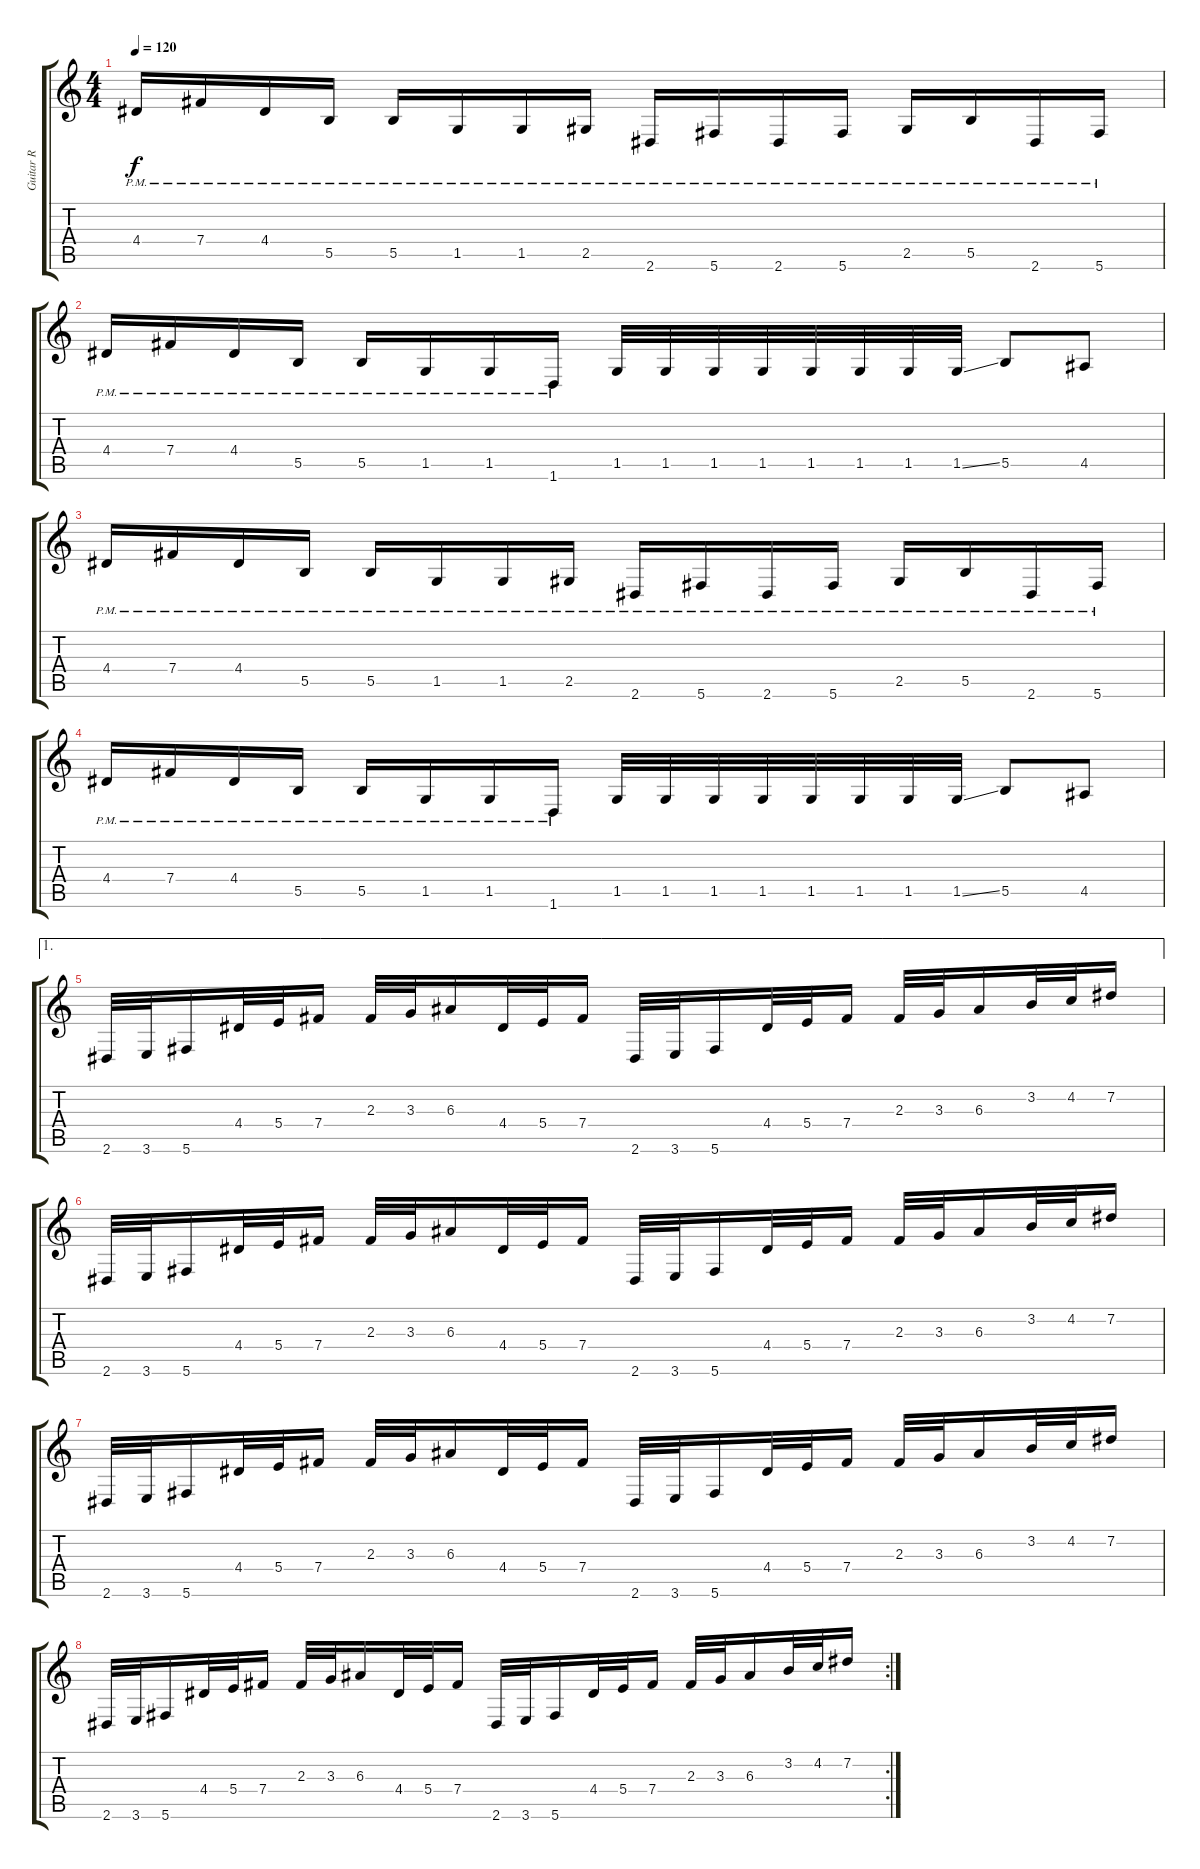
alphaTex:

\track ("Guitar R" "Guitar R") {instrument distortionguitar}
\staff {score tabs}
\tuning (Db4 Ab3 E3 B2 Gb2 Db2) {hide}
\ts (4 4)
\tempo 120
\clef g2
\ks c
4.4{pm}.16{dy f} 7.4{pm}.16 4.4{pm}.16 5.5{pm}.16 5.5{pm}.16 1.5{pm}.16 1.5{pm}.16 2.5{pm}.16 2.6{pm}.16 5.6{pm}.16 2.6{pm}.16 5.6{pm}.16 2.5{pm}.16 5.5{pm}.16 2.6{pm}.16 5.6{pm}.16 |
4.4{pm}.16 7.4{pm}.16 4.4{pm}.16 5.5{pm}.16 5.5{pm}.16 1.5{pm}.16 1.5{pm}.16 1.6{pm}.16 1.5.32 1.5.32 1.5.32 1.5.32 1.5.32 1.5.32 1.5.32 1.5{ss}.32 5.5.8 4.5.8 |
4.4{pm}.16 7.4{pm}.16 4.4{pm}.16 5.5{pm}.16 5.5{pm}.16 1.5{pm}.16 1.5{pm}.16 2.5{pm}.16 2.6{pm}.16 5.6{pm}.16 2.6{pm}.16 5.6{pm}.16 2.5{pm}.16 5.5{pm}.16 2.6{pm}.16 5.6{pm}.16 |
4.4{pm}.16 7.4{pm}.16 4.4{pm}.16 5.5{pm}.16 5.5{pm}.16 1.5{pm}.16 1.5{pm}.16 1.6{pm}.16 1.5.32 1.5.32 1.5.32 1.5.32 1.5.32 1.5.32 1.5.32 1.5{ss}.32 5.5.8 4.5.8 |
\ae 1
2.6.32 3.6.32 5.6.16 4.4.32 5.4.32 7.4.16 2.3.32 3.3.32 6.3.16 4.4.32 5.4.32 7.4.16 2.6.32 3.6.32 5.6.16 4.4.32 5.4.32 7.4.16 2.3.32 3.3.32 6.3.16 3.2.32 4.2.32 7.2.16 |
2.6.32 3.6.32 5.6.16 4.4.32 5.4.32 7.4.16 2.3.32 3.3.32 6.3.16 4.4.32 5.4.32 7.4.16 2.6.32 3.6.32 5.6.16 4.4.32 5.4.32 7.4.16 2.3.32 3.3.32 6.3.16 3.2.32 4.2.32 7.2.16 |
2.6.32 3.6.32 5.6.16 4.4.32 5.4.32 7.4.16 2.3.32 3.3.32 6.3.16 4.4.32 5.4.32 7.4.16 2.6.32 3.6.32 5.6.16 4.4.32 5.4.32 7.4.16 2.3.32 3.3.32 6.3.16 3.2.32 4.2.32 7.2.16 |
\rc 2
2.6.32 3.6.32 5.6.16 4.4.32 5.4.32 7.4.16 2.3.32 3.3.32 6.3.16 4.4.32 5.4.32 7.4.16 2.6.32 3.6.32 5.6.16 4.4.32 5.4.32 7.4.16 2.3.32 3.3.32 6.3.16 3.2.32 4.2.32 7.2.16
